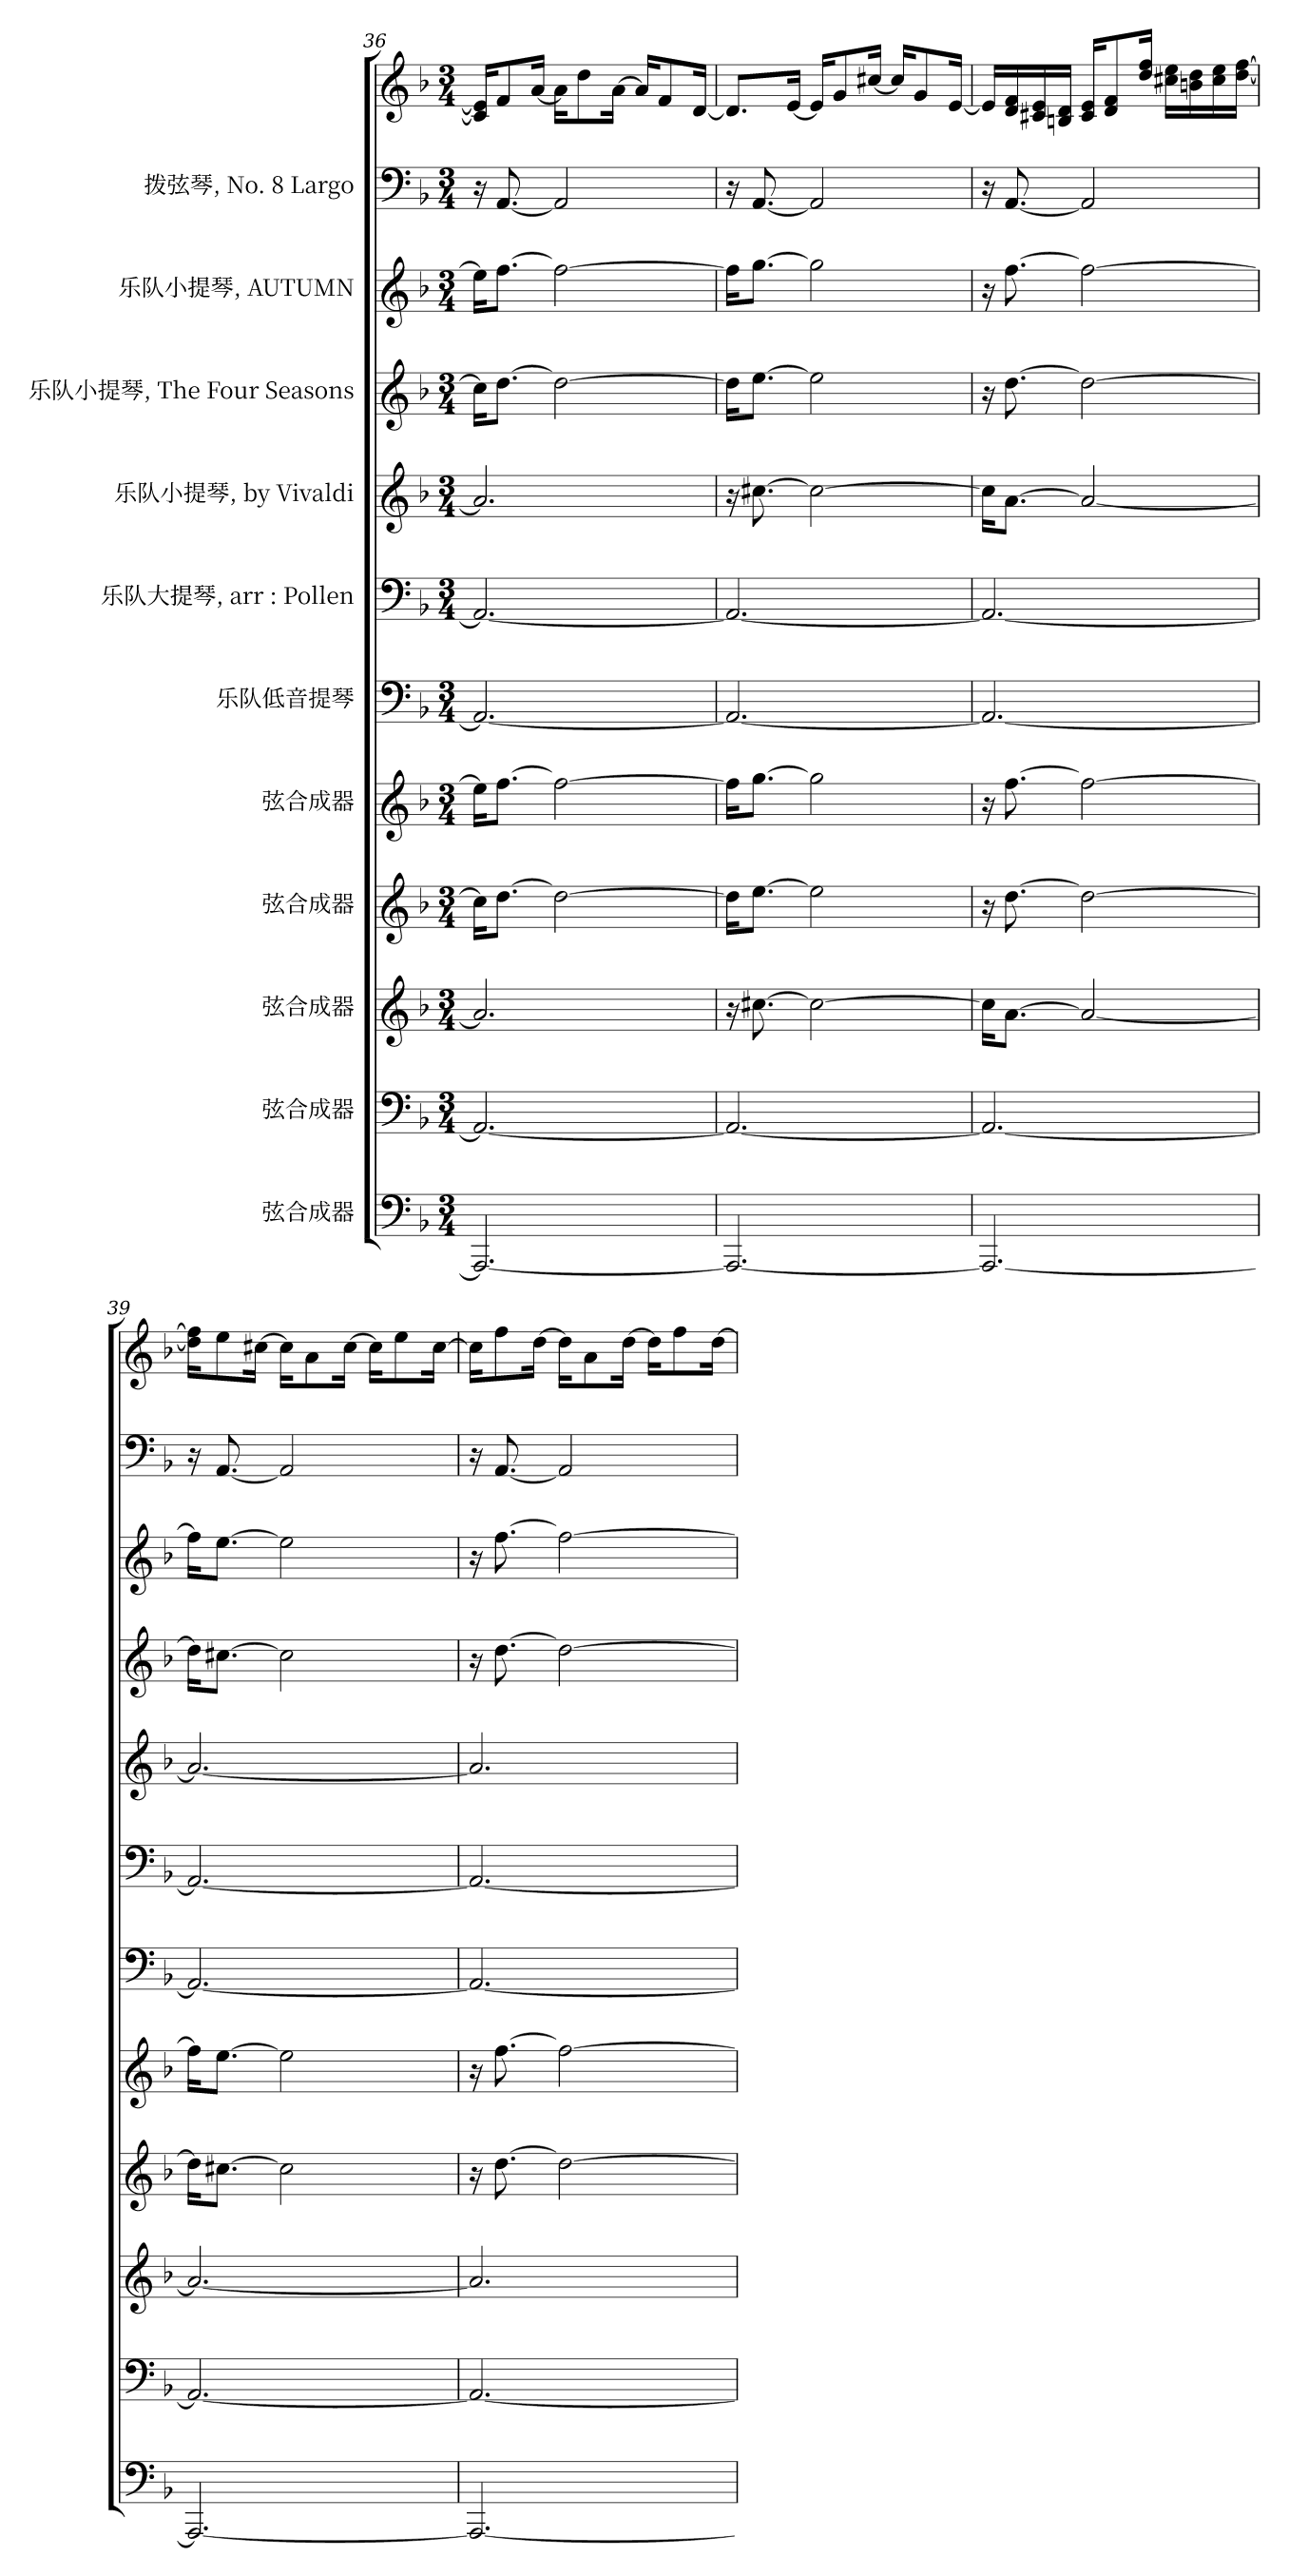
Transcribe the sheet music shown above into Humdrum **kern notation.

**kern	**kern	**kern	**kern	**kern	**kern	**kern	**kern	**kern	**kern	**kern	**kern
*part11	*part10	*part9	*part8	*part7	*part6	*part5	*part4	*part3	*part2	*part1	*part1
*staff12	*staff11	*staff10	*staff9	*staff8	*staff7	*staff6	*staff5	*staff4	*staff3	*staff2	*staff1
*I"弦合成器	*I"弦合成器	*I"弦合成器	*I"弦合成器	*I"弦合成器	*I"乐队低音提琴	*I"乐队大提琴, arr : Pollen	*I"乐队小提琴, by Vivaldi	*I"乐队小提琴, The Four Seasons	*I"乐队小提琴, AUTUMN	*I"拨弦琴, No. 8 Largo	*
*clefF4	*clefF4	*clefG2	*clefG2	*clefG2	*clefF4	*clefF4	*clefG2	*clefG2	*clefG2	*clefF4	*clefG2
*	*	*	*	*	*ITrd7c12	*	*	*	*	*	*
*k[b-]	*k[b-]	*k[b-]	*k[b-]	*k[b-]	*k[b-]	*k[b-]	*k[b-]	*k[b-]	*k[b-]	*k[b-]	*k[b-]
*M3/4	*M3/4	*M3/4	*M3/4	*M3/4	*M3/4	*M3/4	*M3/4	*M3/4	*M3/4	*M3/4	*M3/4
=36	=36	=36	=36	=36	=36	=36	=36	=36	=36	=36	=36
2.AAA/_	2.AA/_	2.a/]	16cc#\KL]	16ee\KL]	2.AAA/_	2.AA/_	2.a/]	16cc#\KL]	16ee\KL]	16r	16c#/] 16e/]KL
*	*	*	*	*	*	*	*	*	*	*	*MM46
.	.	.	[8.dd\J	[8.ff\J	.	.	.	[8.dd\J	[8.ff\J	[8.AA/	8f/
.	.	.	.	.	.	.	.	.	.	.	[16a/Jk
.	.	.	2dd\_	2ff\_	.	.	.	2dd\_	2ff\_	2AA/]	16a\KL]
*	*	*	*	*	*	*	*	*	*	*	*MM44
.	.	.	.	.	.	.	.	.	.	.	8dd\
.	.	.	.	.	.	.	.	.	.	.	[16a\Jk
.	.	.	.	.	.	.	.	.	.	.	16a/KL]
*	*	*	*	*	*	*	*	*	*	*	*MM46
.	.	.	.	.	.	.	.	.	.	.	8f/
.	.	.	.	.	.	.	.	.	.	.	[16d/Jk
=37	=37	=37	=37	=37	=37	=37	=37	=37	=37	=37	=37
2.AAA/_	2.AA/_	16r	16dd\KL]	16ff\KL]	2.AAA/_	2.AA/_	16r	16dd\KL]	16ff\KL]	16r	8.d/L]
.	.	[8.cc#X\	[8.ee\J	[8.gg\J	.	.	[8.cc#X\	[8.ee\J	[8.gg\J	[8.AA/	.
.	.	.	.	.	.	.	.	.	.	.	[16e/Jk
.	.	2cc#\_	2ee\]	2gg\]	.	.	2cc#\_	2ee\]	2gg\]	2AA/]	16e/KL]
*	*	*	*	*	*	*	*	*	*	*	*MM44
.	.	.	.	.	.	.	.	.	.	.	8g/
.	.	.	.	.	.	.	.	.	.	.	[16cc#X/Jk
.	.	.	.	.	.	.	.	.	.	.	16cc#/KL]
*	*	*	*	*	*	*	*	*	*	*	*MM46
.	.	.	.	.	.	.	.	.	.	.	8g/
.	.	.	.	.	.	.	.	.	.	.	[16e/Jk
!!LO:PB:g=z
=38	=38	=38	=38	=38	=38	=38	=38	=38	=38	=38	=38
2.AAA/_	2.AA/_	16cc#\KL]	16r	16r	2.AAA/_	2.AA/_	16cc#\KL]	16r	16r	16r	16e/LL]
*	*	*	*	*	*	*	*	*	*	*	*MM40
.	.	[8.a\J	[8.dd\	[8.ff\	.	.	[8.a\J	[8.dd\	[8.ff\	[8.AA/	16d/ 16f/
*	*	*	*	*	*	*	*	*	*	*	*MM48
.	.	.	.	.	.	.	.	.	.	.	16c#X/ 16e/
.	.	.	.	.	.	.	.	.	.	.	16Bn/ 16d/JJ
.	.	2a/_	2dd\_	2ff\_	.	.	2a/_	2dd\_	2ff\_	2AA/]	16c#/ 16e/KL
.	.	.	.	.	.	.	.	.	.	.	8d/ 8f/
*	*	*	*	*	*	*	*	*	*	*	*MM44
.	.	.	.	.	.	.	.	.	.	.	16dd/ 16ff/Jk
*	*	*	*	*	*	*	*	*	*	*	*MM48
.	.	.	.	.	.	.	.	.	.	.	16cc#X\ 16ee\LL
.	.	.	.	.	.	.	.	.	.	.	16bn\ 16dd\
.	.	.	.	.	.	.	.	.	.	.	16cc#\ 16ee\
.	.	.	.	.	.	.	.	.	.	.	[16dd\ [16ff\JJ
=39	=39	=39	=39	=39	=39	=39	=39	=39	=39	=39	=39
2.AAA/_	2.AA/_	2.a/_	16dd\KL]	16ff\KL]	2.AAA/_	2.AA/_	2.a/_	16dd\KL]	16ff\KL]	16r	16dd\] 16ff\]KL
*	*	*	*	*	*	*	*	*	*	*	*MM44
.	.	.	[8.cc#X\J	[8.ee\J	.	.	.	[8.cc#X\J	[8.ee\J	[8.AA/	8ee\
.	.	.	.	.	.	.	.	.	.	.	[16cc#X\Jk
.	.	.	2cc#\]	2ee\]	.	.	.	2cc#\]	2ee\]	2AA/]	16cc#\KL]
*	*	*	*	*	*	*	*	*	*	*	*MM46
.	.	.	.	.	.	.	.	.	.	.	8a\
.	.	.	.	.	.	.	.	.	.	.	[16cc#\Jk
.	.	.	.	.	.	.	.	.	.	.	16cc#\KL]
*	*	*	*	*	*	*	*	*	*	*	*MM48
.	.	.	.	.	.	.	.	.	.	.	8ee\
.	.	.	.	.	.	.	.	.	.	.	[16cc#\Jk
=40	=40	=40	=40	=40	=40	=40	=40	=40	=40	=40	=40
2.AAA/_	2.AA/_	2.a/]	16r	16r	2.AAA/_	2.AA/_	2.a/]	16r	16r	16r	16cc#\KL]
*	*	*	*	*	*	*	*	*	*	*	*MM44
.	.	.	[8.dd\	[8.ff\	.	.	.	[8.dd\	[8.ff\	[8.AA/	8ff\
.	.	.	.	.	.	.	.	.	.	.	[16dd\Jk
.	.	.	2dd\_	2ff\_	.	.	.	2dd\_	2ff\_	2AA/]	16dd\KL]
*	*	*	*	*	*	*	*	*	*	*	*MM49
.	.	.	.	.	.	.	.	.	.	.	8a\
.	.	.	.	.	.	.	.	.	.	.	[16dd\Jk
.	.	.	.	.	.	.	.	.	.	.	16dd\KL]
*	*	*	*	*	*	*	*	*	*	*	*MM46
.	.	.	.	.	.	.	.	.	.	.	8ff\
.	.	.	.	.	.	.	.	.	.	.	[16dd\Jk
=	=	=	=	=	=	=	=	=	=	=	=
*-	*-	*-	*-	*-	*-	*-	*-	*-	*-	*-	*-
